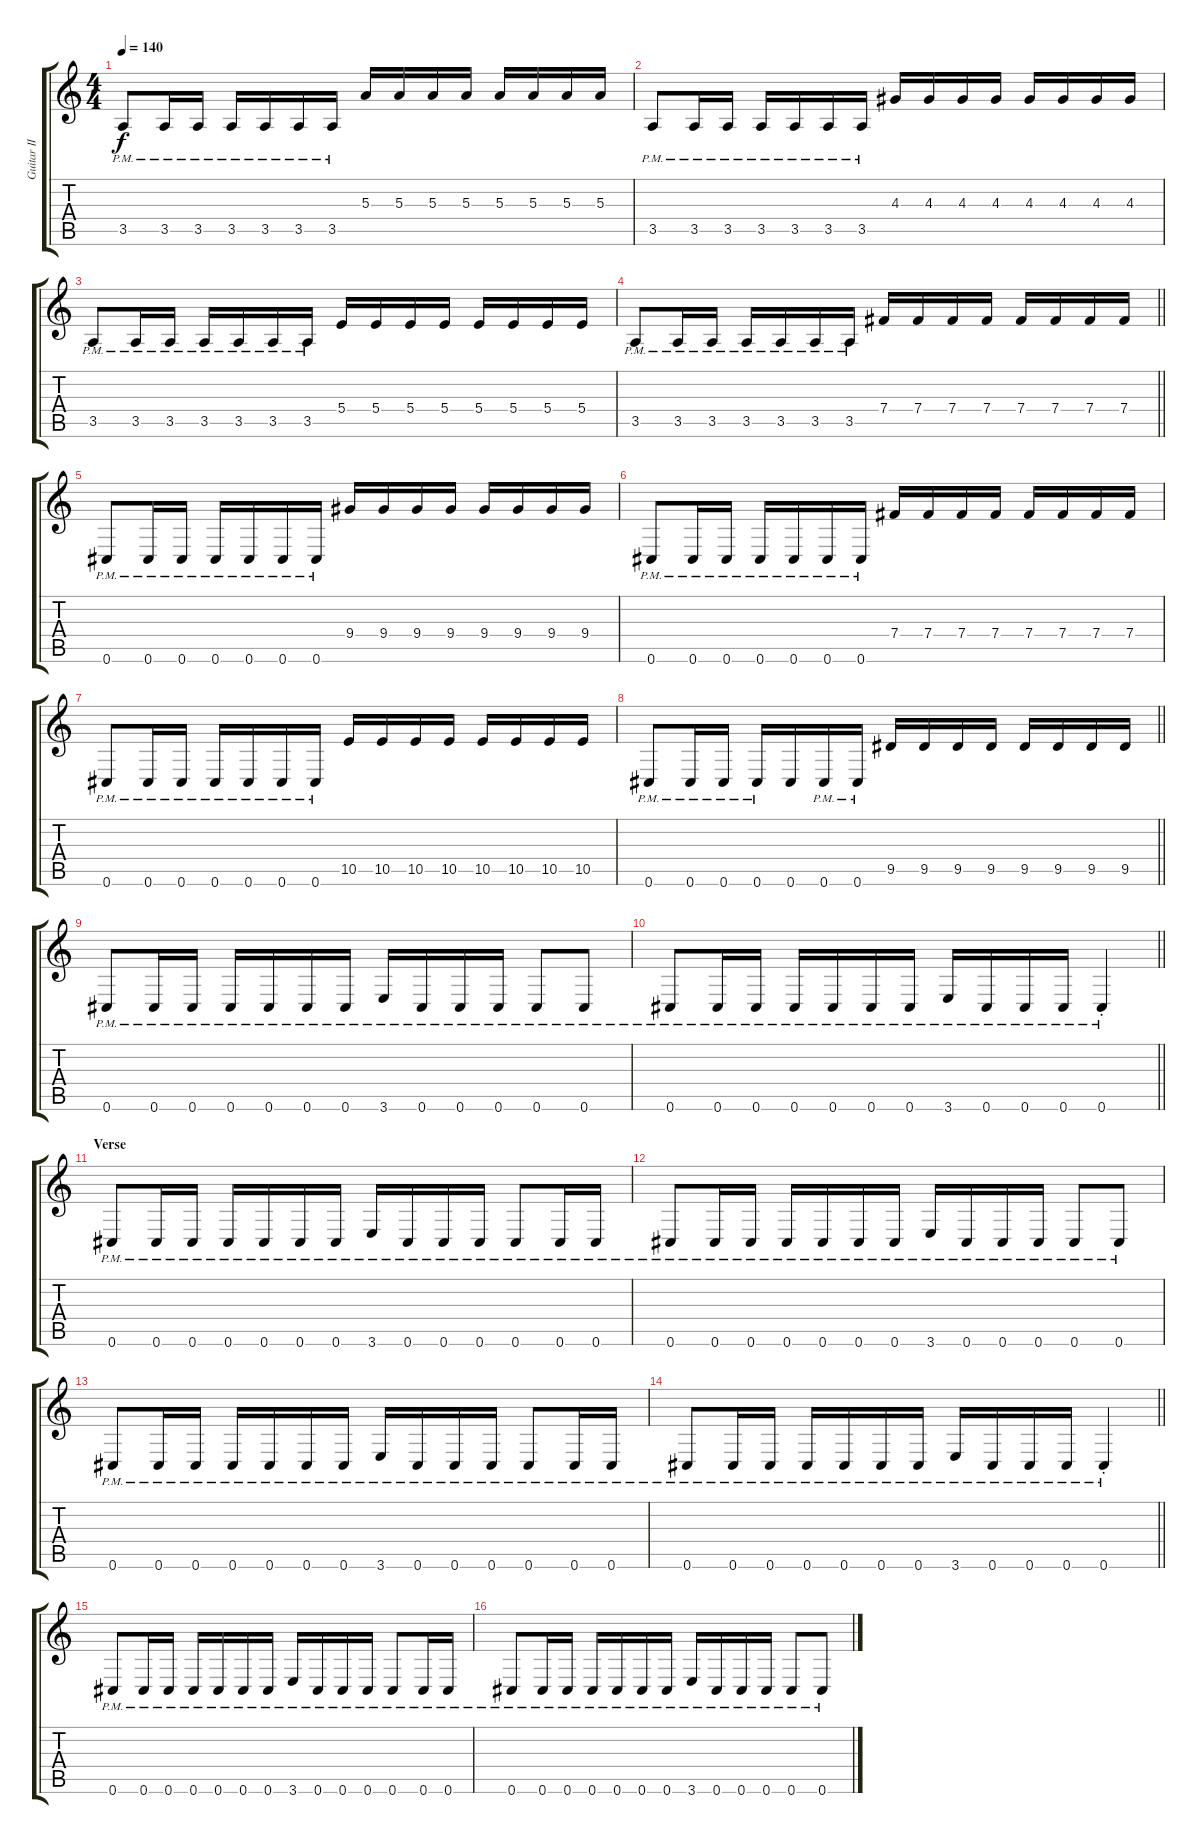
\track ("Guitar II" "Guitar II") {instrument distortionguitar}
\staff {score tabs}
\tuning (Db4 Ab3 E3 B2 Gb2 Db2) {hide}
\ts (4 4)
\section ("" "")
\tempo 140
\clef g2
\ks c
3.5{pm}.8{dy f volume 11} 3.5{pm}.16 3.5{pm}.16 3.5{pm}.16 3.5{pm}.16 3.5{pm}.16 3.5{pm}.16 5.3.16 5.3.16 5.3.16 5.3.16 5.3.16 5.3.16 5.3.16 5.3.16 |
3.5{pm}.8 3.5{pm}.16 3.5{pm}.16 3.5{pm}.16 3.5{pm}.16 3.5{pm}.16 3.5{pm}.16 4.3.16 4.3.16 4.3.16 4.3.16 4.3.16 4.3.16 4.3.16 4.3.16 |
3.5{pm}.8 3.5{pm}.16 3.5{pm}.16 3.5{pm}.16 3.5{pm}.16 3.5{pm}.16 3.5{pm}.16 5.4.16 5.4.16 5.4.16 5.4.16 5.4.16 5.4.16 5.4.16 5.4.16 |
\barLineRight lightlight
3.5{pm}.8 3.5{pm}.16 3.5{pm}.16 3.5{pm}.16 3.5{pm}.16 3.5{pm}.16 3.5{pm}.16 7.4.16 7.4.16 7.4.16 7.4.16 7.4.16 7.4.16 7.4.16 7.4.16 |
\section ("" "")
0.6{pm}.8 0.6{pm}.16 0.6{pm}.16 0.6{pm}.16 0.6{pm}.16 0.6{pm}.16 0.6{pm}.16 9.4.16 9.4.16 9.4.16 9.4.16 9.4.16 9.4.16 9.4.16 9.4.16 |
0.6{pm}.8 0.6{pm}.16 0.6{pm}.16 0.6{pm}.16 0.6{pm}.16 0.6{pm}.16 0.6{pm}.16 7.4.16 7.4.16 7.4.16 7.4.16 7.4.16 7.4.16 7.4.16 7.4.16 |
0.6{pm}.8 0.6{pm}.16 0.6{pm}.16 0.6{pm}.16 0.6{pm}.16 0.6{pm}.16 0.6{pm}.16 10.5.16 10.5.16 10.5.16 10.5.16 10.5.16 10.5.16 10.5.16 10.5.16 |
\barLineRight lightlight
0.6{pm}.8 0.6{pm}.16 0.6{pm}.16 0.6{pm}.16 0.6.16 0.6{pm}.16 0.6{pm}.16 9.5.16 9.5.16 9.5.16 9.5.16 9.5.16 9.5.16 9.5.16 9.5.16 |
\section ("" "")
0.6{pm}.8{volume 15} 0.6{pm}.16 0.6{pm}.16 0.6{pm}.16 0.6{pm}.16 0.6{pm}.16 0.6{pm}.16 3.6{pm}.16 0.6{pm}.16 0.6{pm}.16 0.6{pm}.16 0.6{pm}.8 0.6{pm}.8 |
\barLineRight lightlight
0.6{pm}.8 0.6{pm}.16 0.6{pm}.16 0.6{pm}.16 0.6{pm}.16 0.6{pm}.16 0.6{pm}.16 3.6{pm}.16 0.6{pm}.16 0.6{pm}.16 0.6{pm}.16 0.6{pm st}.4 |
\section ("" "Verse")
0.6{pm}.8{volume 15} 0.6{pm}.16 0.6{pm}.16 0.6{pm}.16 0.6{pm}.16 0.6{pm}.16 0.6{pm}.16 3.6{pm}.16 0.6{pm}.16 0.6{pm}.16 0.6{pm}.16 0.6{pm}.8 0.6{pm}.16 0.6{pm}.16 |
0.6{pm}.8 0.6{pm}.16 0.6{pm}.16 0.6{pm}.16 0.6{pm}.16 0.6{pm}.16 0.6{pm}.16 3.6{pm}.16 0.6{pm}.16 0.6{pm}.16 0.6{pm}.16 0.6{pm}.8 0.6{pm}.8 |
0.6{pm}.8 0.6{pm}.16 0.6{pm}.16 0.6{pm}.16 0.6{pm}.16 0.6{pm}.16 0.6{pm}.16 3.6{pm}.16 0.6{pm}.16 0.6{pm}.16 0.6{pm}.16 0.6{pm}.8 0.6{pm}.16 0.6{pm}.16 |
\barLineRight lightlight
0.6{pm}.8 0.6{pm}.16 0.6{pm}.16 0.6{pm}.16 0.6{pm}.16 0.6{pm}.16 0.6{pm}.16 3.6{pm}.16 0.6{pm}.16 0.6{pm}.16 0.6{pm}.16 0.6{pm st}.4 |
\section ("" "")
0.6{pm}.8 0.6{pm}.16 0.6{pm}.16 0.6{pm}.16 0.6{pm}.16 0.6{pm}.16 0.6{pm}.16 3.6{pm}.16 0.6{pm}.16 0.6{pm}.16 0.6{pm}.16 0.6{pm}.8 0.6{pm}.16 0.6{pm}.16 |
0.6{pm}.8 0.6{pm}.16 0.6{pm}.16 0.6{pm}.16 0.6{pm}.16 0.6{pm}.16 0.6{pm}.16 3.6{pm}.16 0.6{pm}.16 0.6{pm}.16 0.6{pm}.16 0.6{pm}.8 0.6{pm}.8
